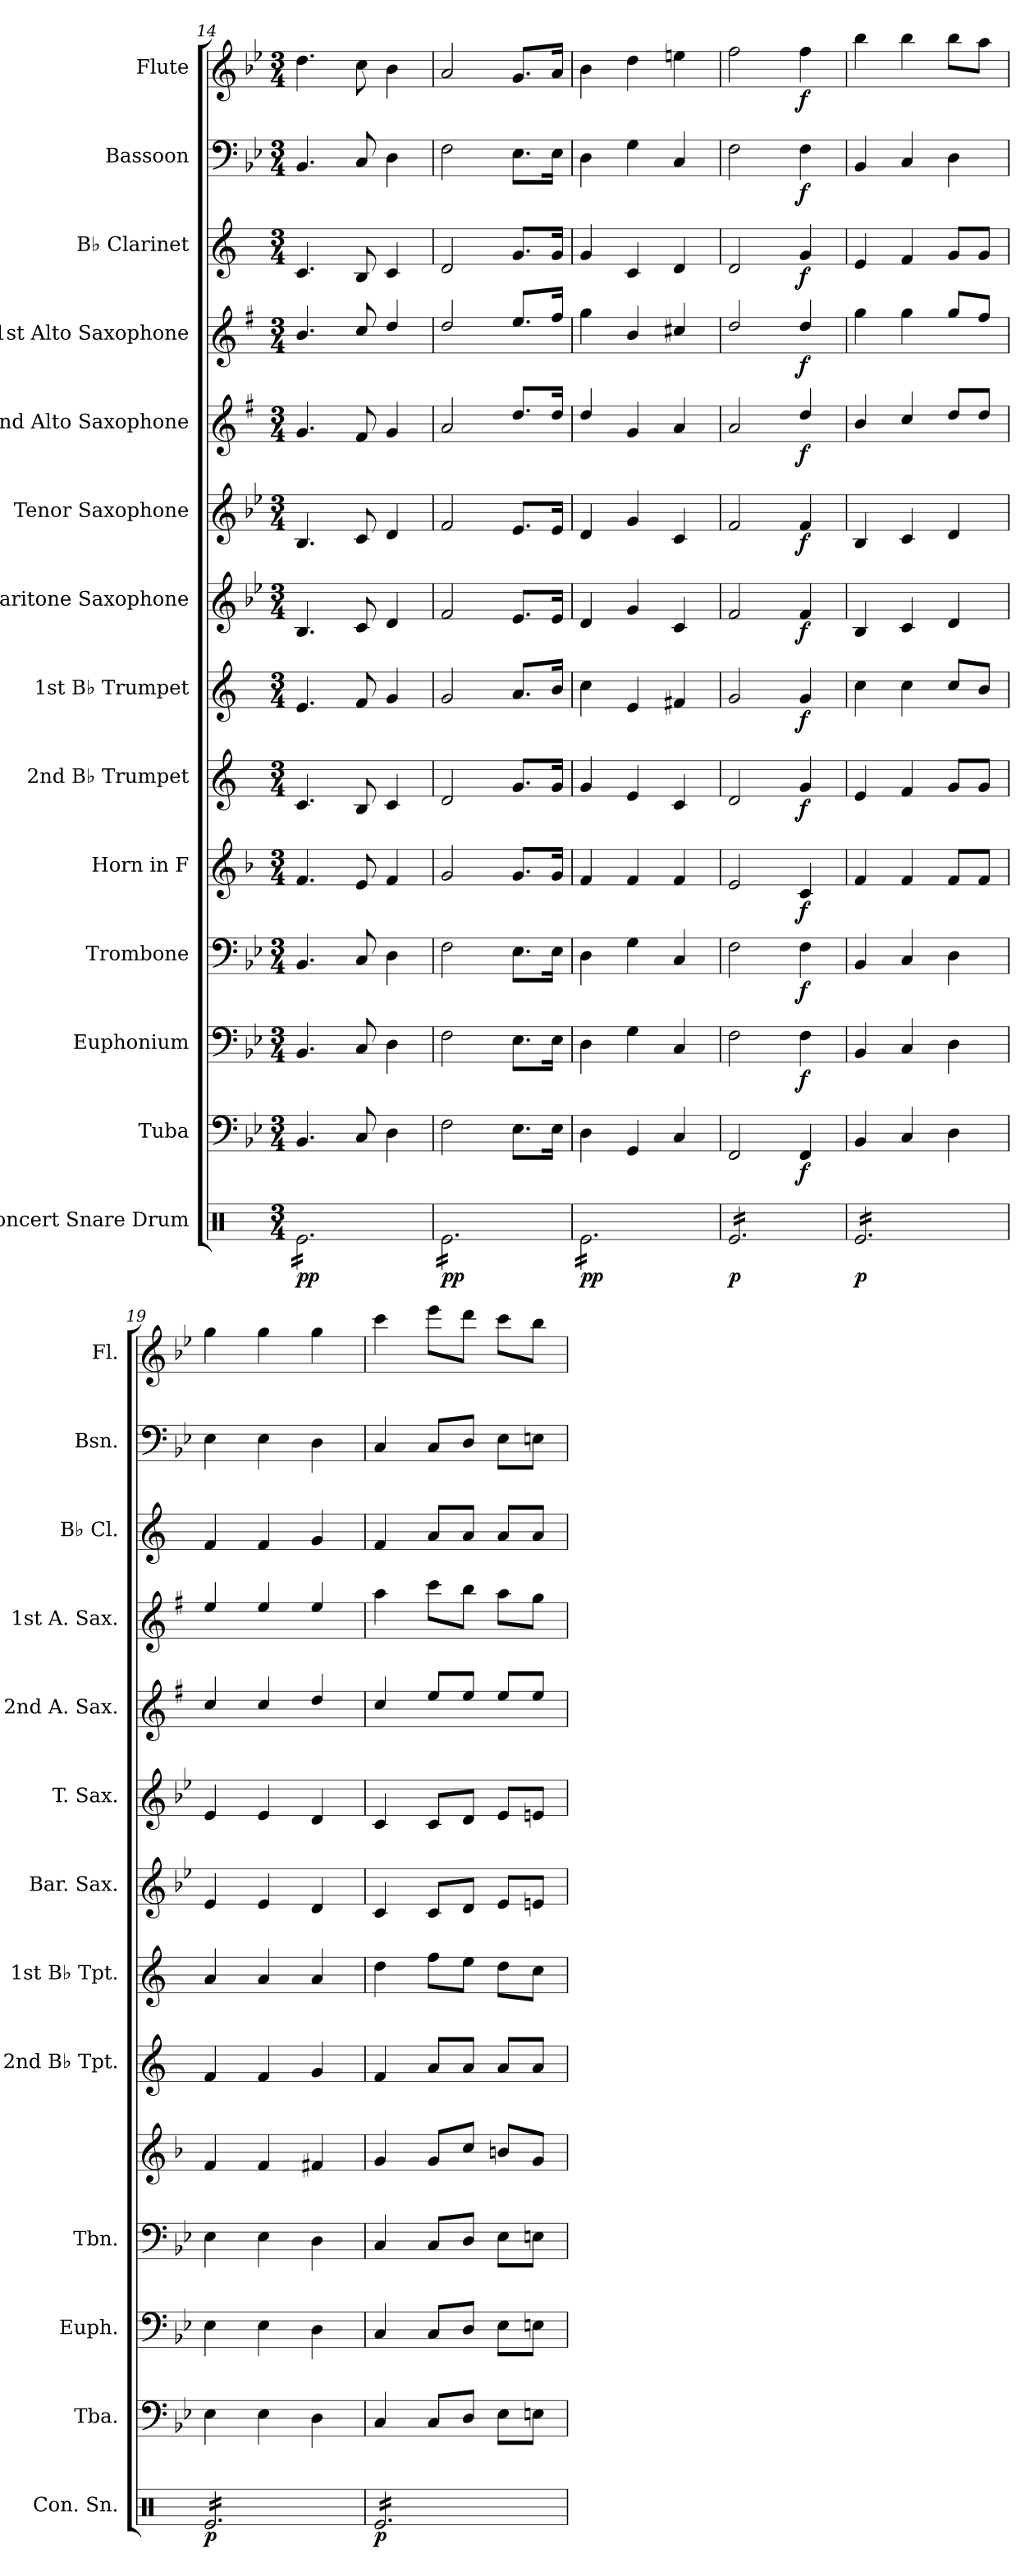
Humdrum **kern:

**kern	**dynam	**kern	**dynam	**kern	**dynam	**kern	**dynam	**kern	**dynam	**kern	**dynam	**kern	**dynam	**kern	**dynam	**kern	**dynam	**kern	**dynam	**kern	**dynam	**kern	**dynam	**kern	**dynam	**kern	**dynam
*part14	*part14	*part13	*part13	*part12	*part12	*part11	*part11	*part10	*part10	*part9	*part9	*part8	*part8	*part7	*part7	*part6	*part6	*part5	*part5	*part4	*part4	*part3	*part3	*part2	*part2	*part1	*part1
*staff14	*staff14	*staff13	*staff13	*staff12	*staff12	*staff11	*staff11	*staff10	*staff10	*staff9	*staff9	*staff8	*staff8	*staff7	*staff7	*staff6	*staff6	*staff5	*staff5	*staff4	*staff4	*staff3	*staff3	*staff2	*staff2	*staff1	*staff1
*I"Concert Snare Drum	*	*I"Tuba	*	*I"Euphonium	*	*I"Trombone	*	*I"Horn in F	*	*I"2nd B♭ Trumpet	*	*I"1st B♭ Trumpet	*	*I"Baritone Saxophone	*	*I"Tenor Saxophone	*	*I"2nd Alto Saxophone	*	*I"1st Alto Saxophone	*	*I"B♭ Clarinet	*	*I"Bassoon	*	*I"Flute	*
*I'Con. Sn.	*	*I'Tba.	*	*I'Euph.	*	*I'Tbn.	*	*	*	*I'2nd B♭ Tpt.	*	*I'1st B♭ Tpt.	*	*I'Bar. Sax.	*	*I'T. Sax.	*	*I'2nd A. Sax.	*	*I'1st A. Sax.	*	*I'B♭ Cl.	*	*I'Bsn.	*	*I'Fl.	*
*clefX	*	*clefF4	*	*clefF4	*	*clefF4	*	*clefG2	*	*clefG2	*	*clefG2	*	*clefG2	*	*clefG2	*	*clefG2	*	*clefG2	*	*clefG2	*	*clefF4	*	*clefG2	*
*	*	*	*	*	*	*	*	*ITrd4c7	*	*ITrd1c2	*	*ITrd1c2	*	*ITrd7c12	*	*ITrd7c12	*	*ITrd5c9	*	*ITrd5c9	*	*ITrd1c2	*	*	*	*	*
*k[]	*	*k[b-e-]	*	*k[b-e-]	*	*k[b-e-]	*	*k[b-e-]	*	*k[b-e-]	*	*k[b-e-]	*	*k[b-e-]	*	*k[b-e-]	*	*k[b-e-]	*	*k[b-e-]	*	*k[b-e-]	*	*k[b-e-]	*	*k[b-e-]	*
*M3/4	*	*M3/4	*	*M3/4	*	*M3/4	*	*M3/4	*	*M3/4	*	*M3/4	*	*M3/4	*	*M3/4	*	*M3/4	*	*M3/4	*	*M3/4	*	*M3/4	*	*M3/4	*
=14	=14	=14	=14	=14	=14	=14	=14	=14	=14	=14	=14	=14	=14	=14	=14	=14	=14	=14	=14	=14	=14	=14	=14	=14	=14	=14	=14
!	!LO:DY:b	!	!	!	!	!	!	!	!	!	!	!	!	!	!	!	!	!	!	!	!	!	!	!	!	!	!
*tremolo	*	*	*	*	*	*	*	*	*	*	*	*	*	*	*	*	*	*	*	*	*	*	*	*	*	*	*
16Re\LL	pp	4.BB-/	.	4.BB-/	.	4.BB-/	.	4.B-/	.	4.B-/	.	4.d/	.	4.BB-/	.	4.BB-/	.	4.B-/	.	4.d/	.	4.B-/	.	4.BB-/	.	4.dd\	.
16Re\	.	.	.	.	.	.	.	.	.	.	.	.	.	.	.	.	.	.	.	.	.	.	.	.	.	.	.
16Re\	.	.	.	.	.	.	.	.	.	.	.	.	.	.	.	.	.	.	.	.	.	.	.	.	.	.	.
16Re\	.	.	.	.	.	.	.	.	.	.	.	.	.	.	.	.	.	.	.	.	.	.	.	.	.	.	.
16Re\	.	.	.	.	.	.	.	.	.	.	.	.	.	.	.	.	.	.	.	.	.	.	.	.	.	.	.
16Re\	.	.	.	.	.	.	.	.	.	.	.	.	.	.	.	.	.	.	.	.	.	.	.	.	.	.	.
16Re\	.	8C/	.	8C/	.	8C/	.	8A/	.	8A/	.	8e-/	.	8C/	.	8C/	.	8A/	.	8e-/	.	8A/	.	8C/	.	8cc\	.
16Re\	.	.	.	.	.	.	.	.	.	.	.	.	.	.	.	.	.	.	.	.	.	.	.	.	.	.	.
16Re\	.	4D\	.	4D\	.	4D\	.	4B-/	.	4B-/	.	4f/	.	4D/	.	4D/	.	4B-/	.	4f/	.	4B-/	.	4D\	.	4b-\	.
16Re\	.	.	.	.	.	.	.	.	.	.	.	.	.	.	.	.	.	.	.	.	.	.	.	.	.	.	.
16Re\	.	.	.	.	.	.	.	.	.	.	.	.	.	.	.	.	.	.	.	.	.	.	.	.	.	.	.
16Re\JJ	.	.	.	.	.	.	.	.	.	.	.	.	.	.	.	.	.	.	.	.	.	.	.	.	.	.	.
=15	=15	=15	=15	=15	=15	=15	=15	=15	=15	=15	=15	=15	=15	=15	=15	=15	=15	=15	=15	=15	=15	=15	=15	=15	=15	=15	=15
!	!LO:DY:b	!	!	!	!	!	!	!	!	!	!	!	!	!	!	!	!	!	!	!	!	!	!	!	!	!	!
16Re\LL	pp	2F\	.	2F\	.	2F\	.	2c/	.	2c/	.	2f/	.	2F/	.	2F/	.	2c/	.	2f/	.	2c/	.	2F\	.	2a/	.
16Re\	.	.	.	.	.	.	.	.	.	.	.	.	.	.	.	.	.	.	.	.	.	.	.	.	.	.	.
16Re\	.	.	.	.	.	.	.	.	.	.	.	.	.	.	.	.	.	.	.	.	.	.	.	.	.	.	.
16Re\	.	.	.	.	.	.	.	.	.	.	.	.	.	.	.	.	.	.	.	.	.	.	.	.	.	.	.
16Re\	.	.	.	.	.	.	.	.	.	.	.	.	.	.	.	.	.	.	.	.	.	.	.	.	.	.	.
16Re\	.	.	.	.	.	.	.	.	.	.	.	.	.	.	.	.	.	.	.	.	.	.	.	.	.	.	.
16Re\	.	.	.	.	.	.	.	.	.	.	.	.	.	.	.	.	.	.	.	.	.	.	.	.	.	.	.
16Re\	.	.	.	.	.	.	.	.	.	.	.	.	.	.	.	.	.	.	.	.	.	.	.	.	.	.	.
16Re\	.	8.E-\L	.	8.E-\L	.	8.E-\L	.	8.c/L	.	8.f/L	.	8.g/L	.	8.E-/L	.	8.E-/L	.	8.f/L	.	8.g/L	.	8.f/L	.	8.E-\L	.	8.g/L	.
16Re\	.	.	.	.	.	.	.	.	.	.	.	.	.	.	.	.	.	.	.	.	.	.	.	.	.	.	.
16Re\	.	.	.	.	.	.	.	.	.	.	.	.	.	.	.	.	.	.	.	.	.	.	.	.	.	.	.
16Re\JJ	.	16E-\Jk	.	16E-\Jk	.	16E-\Jk	.	16c/Jk	.	16f/Jk	.	16a/Jk	.	16E-/Jk	.	16E-/Jk	.	16f/Jk	.	16a/Jk	.	16f/Jk	.	16E-\Jk	.	16a/Jk	.
=16	=16	=16	=16	=16	=16	=16	=16	=16	=16	=16	=16	=16	=16	=16	=16	=16	=16	=16	=16	=16	=16	=16	=16	=16	=16	=16	=16
!	!LO:DY:b	!	!	!	!	!	!	!	!	!	!	!	!	!	!	!	!	!	!	!	!	!	!	!	!	!	!
16Re\LL	pp	4D\	.	4D\	.	4D\	.	4B-/	.	4f/	.	4b-\	.	4D/	.	4D/	.	4f/	.	4b-\	.	4f/	.	4D\	.	4b-\	.
16Re\	.	.	.	.	.	.	.	.	.	.	.	.	.	.	.	.	.	.	.	.	.	.	.	.	.	.	.
16Re\	.	.	.	.	.	.	.	.	.	.	.	.	.	.	.	.	.	.	.	.	.	.	.	.	.	.	.
16Re\	.	.	.	.	.	.	.	.	.	.	.	.	.	.	.	.	.	.	.	.	.	.	.	.	.	.	.
16Re\	.	4GG/	.	4G\	.	4G\	.	4B-/	.	4d/	.	4d/	.	4G/	.	4G/	.	4B-/	.	4d/	.	4B-/	.	4G\	.	4dd\	.
16Re\	.	.	.	.	.	.	.	.	.	.	.	.	.	.	.	.	.	.	.	.	.	.	.	.	.	.	.
16Re\	.	.	.	.	.	.	.	.	.	.	.	.	.	.	.	.	.	.	.	.	.	.	.	.	.	.	.
16Re\	.	.	.	.	.	.	.	.	.	.	.	.	.	.	.	.	.	.	.	.	.	.	.	.	.	.	.
16Re\	.	4C/	.	4C/	.	4C/	.	4B-/	.	4B-/	.	4en/	.	4C/	.	4C/	.	4c/	.	4en/	.	4c/	.	4C/	.	4een\	.
16Re\	.	.	.	.	.	.	.	.	.	.	.	.	.	.	.	.	.	.	.	.	.	.	.	.	.	.	.
16Re\	.	.	.	.	.	.	.	.	.	.	.	.	.	.	.	.	.	.	.	.	.	.	.	.	.	.	.
16Re\JJ	.	.	.	.	.	.	.	.	.	.	.	.	.	.	.	.	.	.	.	.	.	.	.	.	.	.	.
=17	=17	=17	=17	=17	=17	=17	=17	=17	=17	=17	=17	=17	=17	=17	=17	=17	=17	=17	=17	=17	=17	=17	=17	=17	=17	=17	=17
!	!LO:DY:b	!	!	!	!	!	!	!	!	!	!	!	!	!	!	!	!	!	!	!	!	!	!	!	!	!	!
16Re/LL	p	2FF/	.	2F\	.	2F\	.	2A/	.	2c/	.	2f/	.	2F/	.	2F/	.	2c/	.	2f/	.	2c/	.	2F\	.	2ff\	.
16Re/	.	.	.	.	.	.	.	.	.	.	.	.	.	.	.	.	.	.	.	.	.	.	.	.	.	.	.
16Re/	.	.	.	.	.	.	.	.	.	.	.	.	.	.	.	.	.	.	.	.	.	.	.	.	.	.	.
16Re/	.	.	.	.	.	.	.	.	.	.	.	.	.	.	.	.	.	.	.	.	.	.	.	.	.	.	.
16Re/	.	.	.	.	.	.	.	.	.	.	.	.	.	.	.	.	.	.	.	.	.	.	.	.	.	.	.
16Re/	.	.	.	.	.	.	.	.	.	.	.	.	.	.	.	.	.	.	.	.	.	.	.	.	.	.	.
16Re/	.	.	.	.	.	.	.	.	.	.	.	.	.	.	.	.	.	.	.	.	.	.	.	.	.	.	.
16Re/	.	.	.	.	.	.	.	.	.	.	.	.	.	.	.	.	.	.	.	.	.	.	.	.	.	.	.
!	!	!	!LO:DY:b	!	!LO:DY:b	!	!LO:DY:b	!	!LO:DY:b	!	!LO:DY:b	!	!LO:DY:b	!	!LO:DY:b	!	!LO:DY:b	!	!LO:DY:b	!	!LO:DY:b	!	!LO:DY:b	!	!LO:DY:b	!	!LO:DY:b
16Re/	.	4FF/	f	4F\	f	4F\	f	4F/	f	4f/	f	4f/	f	4F/	f	4F/	f	4f/	f	4f/	f	4f/	f	4F\	f	4ff\	f
16Re/	.	.	.	.	.	.	.	.	.	.	.	.	.	.	.	.	.	.	.	.	.	.	.	.	.	.	.
16Re/	.	.	.	.	.	.	.	.	.	.	.	.	.	.	.	.	.	.	.	.	.	.	.	.	.	.	.
16Re/JJ	.	.	.	.	.	.	.	.	.	.	.	.	.	.	.	.	.	.	.	.	.	.	.	.	.	.	.
=18	=18	=18	=18	=18	=18	=18	=18	=18	=18	=18	=18	=18	=18	=18	=18	=18	=18	=18	=18	=18	=18	=18	=18	=18	=18	=18	=18
!	!LO:DY:b	!	!	!	!	!	!	!	!	!	!	!	!	!	!	!	!	!	!	!	!	!	!	!	!	!	!
16Re/LL	p	4BB-/	.	4BB-/	.	4BB-/	.	4B-/	.	4d/	.	4b-\	.	4BB-/	.	4BB-/	.	4d/	.	4b-\	.	4d/	.	4BB-/	.	4bb-\	.
16Re/	.	.	.	.	.	.	.	.	.	.	.	.	.	.	.	.	.	.	.	.	.	.	.	.	.	.	.
16Re/	.	.	.	.	.	.	.	.	.	.	.	.	.	.	.	.	.	.	.	.	.	.	.	.	.	.	.
16Re/	.	.	.	.	.	.	.	.	.	.	.	.	.	.	.	.	.	.	.	.	.	.	.	.	.	.	.
16Re/	.	4C/	.	4C/	.	4C/	.	4B-/	.	4e-/	.	4b-\	.	4C/	.	4C/	.	4e-/	.	4b-\	.	4e-/	.	4C/	.	4bb-\	.
16Re/	.	.	.	.	.	.	.	.	.	.	.	.	.	.	.	.	.	.	.	.	.	.	.	.	.	.	.
16Re/	.	.	.	.	.	.	.	.	.	.	.	.	.	.	.	.	.	.	.	.	.	.	.	.	.	.	.
16Re/	.	.	.	.	.	.	.	.	.	.	.	.	.	.	.	.	.	.	.	.	.	.	.	.	.	.	.
16Re/	.	4D\	.	4D\	.	4D\	.	8B-/L	.	8f/L	.	8b-/L	.	4D/	.	4D/	.	8f/L	.	8b-/L	.	8f/L	.	4D\	.	8bb-\L	.
16Re/	.	.	.	.	.	.	.	.	.	.	.	.	.	.	.	.	.	.	.	.	.	.	.	.	.	.	.
16Re/	.	.	.	.	.	.	.	8B-/J	.	8f/J	.	8a/J	.	.	.	.	.	8f/J	.	8a/J	.	8f/J	.	.	.	8aa\J	.
16Re/JJ	.	.	.	.	.	.	.	.	.	.	.	.	.	.	.	.	.	.	.	.	.	.	.	.	.	.	.
!!LO:PB:g=z
=19	=19	=19	=19	=19	=19	=19	=19	=19	=19	=19	=19	=19	=19	=19	=19	=19	=19	=19	=19	=19	=19	=19	=19	=19	=19	=19	=19
!	!LO:DY:b	!	!	!	!	!	!	!	!	!	!	!	!	!	!	!	!	!	!	!	!	!	!	!	!	!	!
16Re/LL	p	4E-\	.	4E-\	.	4E-\	.	4B-/	.	4e-/	.	4g/	.	4E-/	.	4E-/	.	4e-/	.	4g/	.	4e-/	.	4E-\	.	4gg\	.
16Re/	.	.	.	.	.	.	.	.	.	.	.	.	.	.	.	.	.	.	.	.	.	.	.	.	.	.	.
16Re/	.	.	.	.	.	.	.	.	.	.	.	.	.	.	.	.	.	.	.	.	.	.	.	.	.	.	.
16Re/	.	.	.	.	.	.	.	.	.	.	.	.	.	.	.	.	.	.	.	.	.	.	.	.	.	.	.
16Re/	.	4E-\	.	4E-\	.	4E-\	.	4B-/	.	4e-/	.	4g/	.	4E-/	.	4E-/	.	4e-/	.	4g/	.	4e-/	.	4E-\	.	4gg\	.
16Re/	.	.	.	.	.	.	.	.	.	.	.	.	.	.	.	.	.	.	.	.	.	.	.	.	.	.	.
16Re/	.	.	.	.	.	.	.	.	.	.	.	.	.	.	.	.	.	.	.	.	.	.	.	.	.	.	.
16Re/	.	.	.	.	.	.	.	.	.	.	.	.	.	.	.	.	.	.	.	.	.	.	.	.	.	.	.
16Re/	.	4D\	.	4D\	.	4D\	.	4Bn/	.	4f/	.	4g/	.	4D/	.	4D/	.	4f/	.	4g/	.	4f/	.	4D\	.	4gg\	.
16Re/	.	.	.	.	.	.	.	.	.	.	.	.	.	.	.	.	.	.	.	.	.	.	.	.	.	.	.
16Re/	.	.	.	.	.	.	.	.	.	.	.	.	.	.	.	.	.	.	.	.	.	.	.	.	.	.	.
16Re/JJ	.	.	.	.	.	.	.	.	.	.	.	.	.	.	.	.	.	.	.	.	.	.	.	.	.	.	.
=20	=20	=20	=20	=20	=20	=20	=20	=20	=20	=20	=20	=20	=20	=20	=20	=20	=20	=20	=20	=20	=20	=20	=20	=20	=20	=20	=20
!	!LO:DY:b	!	!	!	!	!	!	!	!	!	!	!	!	!	!	!	!	!	!	!	!	!	!	!	!	!	!
16Re/LL	p	4C/	.	4C/	.	4C/	.	4c/	.	4e-/	.	4cc\	.	4C/	.	4C/	.	4e-/	.	4cc\	.	4e-/	.	4C/	.	4ccc\	.
16Re/	.	.	.	.	.	.	.	.	.	.	.	.	.	.	.	.	.	.	.	.	.	.	.	.	.	.	.
16Re/	.	.	.	.	.	.	.	.	.	.	.	.	.	.	.	.	.	.	.	.	.	.	.	.	.	.	.
16Re/	.	.	.	.	.	.	.	.	.	.	.	.	.	.	.	.	.	.	.	.	.	.	.	.	.	.	.
16Re/	.	8C/L	.	8C/L	.	8C/L	.	8c/L	.	8g/L	.	8ee-\L	.	8C/L	.	8C/L	.	8g/L	.	8ee-\L	.	8g/L	.	8C/L	.	8eee-\L	.
16Re/	.	.	.	.	.	.	.	.	.	.	.	.	.	.	.	.	.	.	.	.	.	.	.	.	.	.	.
16Re/	.	8D/J	.	8D/J	.	8D/J	.	8f/J	.	8g/J	.	8dd\J	.	8D/J	.	8D/J	.	8g/J	.	8dd\J	.	8g/J	.	8D/J	.	8ddd\J	.
16Re/	.	.	.	.	.	.	.	.	.	.	.	.	.	.	.	.	.	.	.	.	.	.	.	.	.	.	.
16Re/	.	8E-\L	.	8E-\L	.	8E-\L	.	8en/L	.	8g/L	.	8cc\L	.	8E-/L	.	8E-/L	.	8g/L	.	8cc\L	.	8g/L	.	8E-\L	.	8ccc\L	.
16Re/	.	.	.	.	.	.	.	.	.	.	.	.	.	.	.	.	.	.	.	.	.	.	.	.	.	.	.
16Re/	.	8En\J	.	8En\J	.	8En\J	.	8c/J	.	8g/J	.	8b-\J	.	8En/J	.	8En/J	.	8g/J	.	8b-\J	.	8g/J	.	8En\J	.	8bb-\J	.
16Re/JJ	.	.	.	.	.	.	.	.	.	.	.	.	.	.	.	.	.	.	.	.	.	.	.	.	.	.	.
*Xtremolo	*	*	*	*	*	*	*	*	*	*	*	*	*	*	*	*	*	*	*	*	*	*	*	*	*	*	*
=	=	=	=	=	=	=	=	=	=	=	=	=	=	=	=	=	=	=	=	=	=	=	=	=	=	=	=
*-	*-	*-	*-	*-	*-	*-	*-	*-	*-	*-	*-	*-	*-	*-	*-	*-	*-	*-	*-	*-	*-	*-	*-	*-	*-	*-	*-
